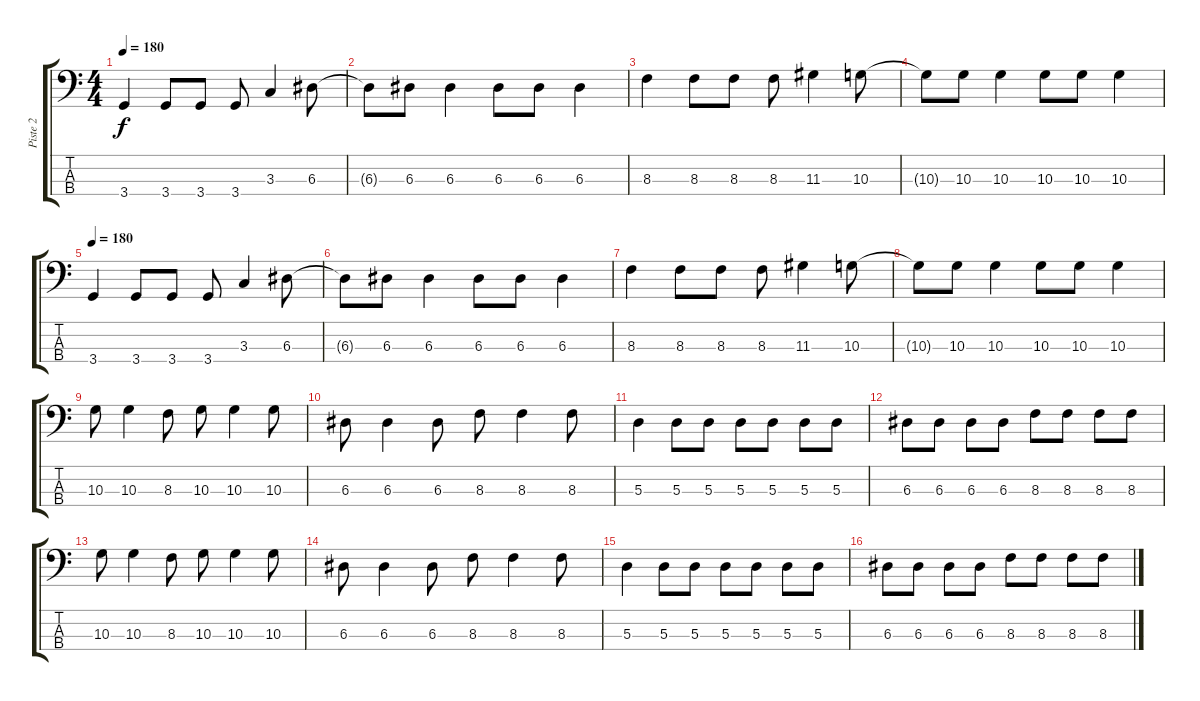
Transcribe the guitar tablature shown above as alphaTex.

\track ("Piste 2" "Piste 2") {instrument electricbasspick}
\staff {score tabs}
\tuning (G2 D2 A1 E1) {hide}
\ts (4 4)
\tempo 180
\clef f4
\ks c
3.4.4{dy f} 3.4.8 3.4.8 3.4.8 3.3.4 6.3.8 |
6.3{t}.8 6.3.8 6.3.4 6.3.8 6.3.8 6.3.4 |
8.3.4 8.3.8 8.3.8 8.3.8 11.3.4 10.3.8 |
10.3{t}.8 10.3.8 10.3.4 10.3.8 10.3.8 10.3.4 |
\tempo 180
3.4.4 3.4.8 3.4.8 3.4.8 3.3.4 6.3.8 |
6.3{t}.8 6.3.8 6.3.4 6.3.8 6.3.8 6.3.4 |
8.3.4 8.3.8 8.3.8 8.3.8 11.3.4 10.3.8 |
10.3{t}.8 10.3.8 10.3.4 10.3.8 10.3.8 10.3.4 |
10.3.8 10.3.4 8.3.8 10.3.8 10.3.4 10.3.8 |
6.3.8 6.3.4 6.3.8 8.3.8 8.3.4 8.3.8 |
5.3.4 5.3.8 5.3.8 5.3.8 5.3.8 5.3.8 5.3.8 |
6.3.8 6.3.8 6.3.8 6.3.8 8.3.8 8.3.8 8.3.8 8.3.8 |
10.3.8 10.3.4 8.3.8 10.3.8 10.3.4 10.3.8 |
6.3.8 6.3.4 6.3.8 8.3.8 8.3.4 8.3.8 |
5.3.4 5.3.8 5.3.8 5.3.8 5.3.8 5.3.8 5.3.8 |
6.3.8 6.3.8 6.3.8 6.3.8 8.3.8 8.3.8 8.3.8 8.3.8
